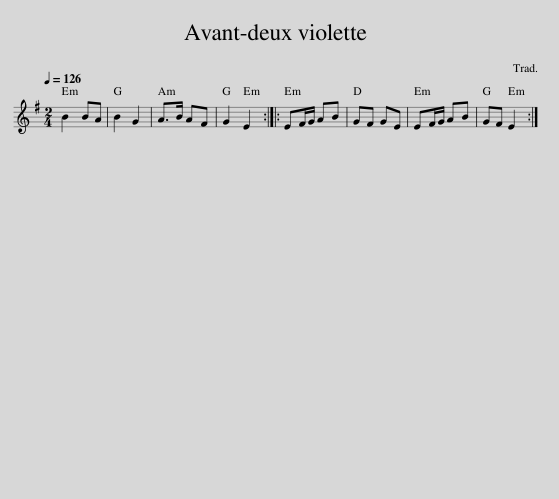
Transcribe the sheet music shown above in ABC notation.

X:1
L:1/8
Q:1/4=126
M:2/4
I:linebreak $
K:Emin
V:1 treble
V:1
 B2 BA | B2 G2 | A>B AF | G2 E2 :: EF/G/ AB | %5
 GF GE | EF/G/ AB | GF E2 :| %8
